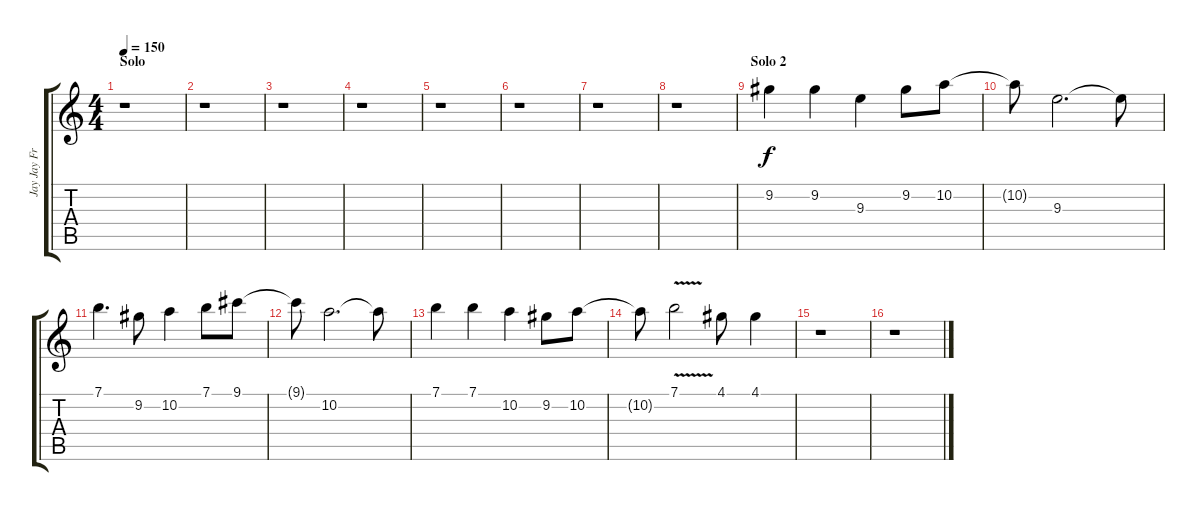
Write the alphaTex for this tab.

\track ("Jay Jay French Harmony" "Jay Jay Fr") {instrument distortionguitar}
\staff {score tabs}
\tuning (E4 B3 G3 D3 A2 E2) {hide}
\ts (4 4)
\section ("" "Solo")
\tempo 150
\clef g2
\ks c
r.1{dy f} |
r.1 |
r.1 |
r.1 |
r.1 |
r.1 |
r.1 |
r.1 |
\section ("" "Solo 2")
9.2.4 9.2.4 9.3.4 9.2.8 10.2.8 |
10.2{t}.8 9.3.2{d} 9.3{t}.8 |
7.1.4{d} 9.2.8 10.2.4 7.1.8 9.1.8 |
9.1{t}.8 10.2.2{d} 10.2{t}.8 |
7.1.4 7.1.4 10.2.4 9.2.8 10.2.8 |
10.2{t}.8 7.1{v}.2 4.1.8 4.1.4 |
r.1 |
r.1
